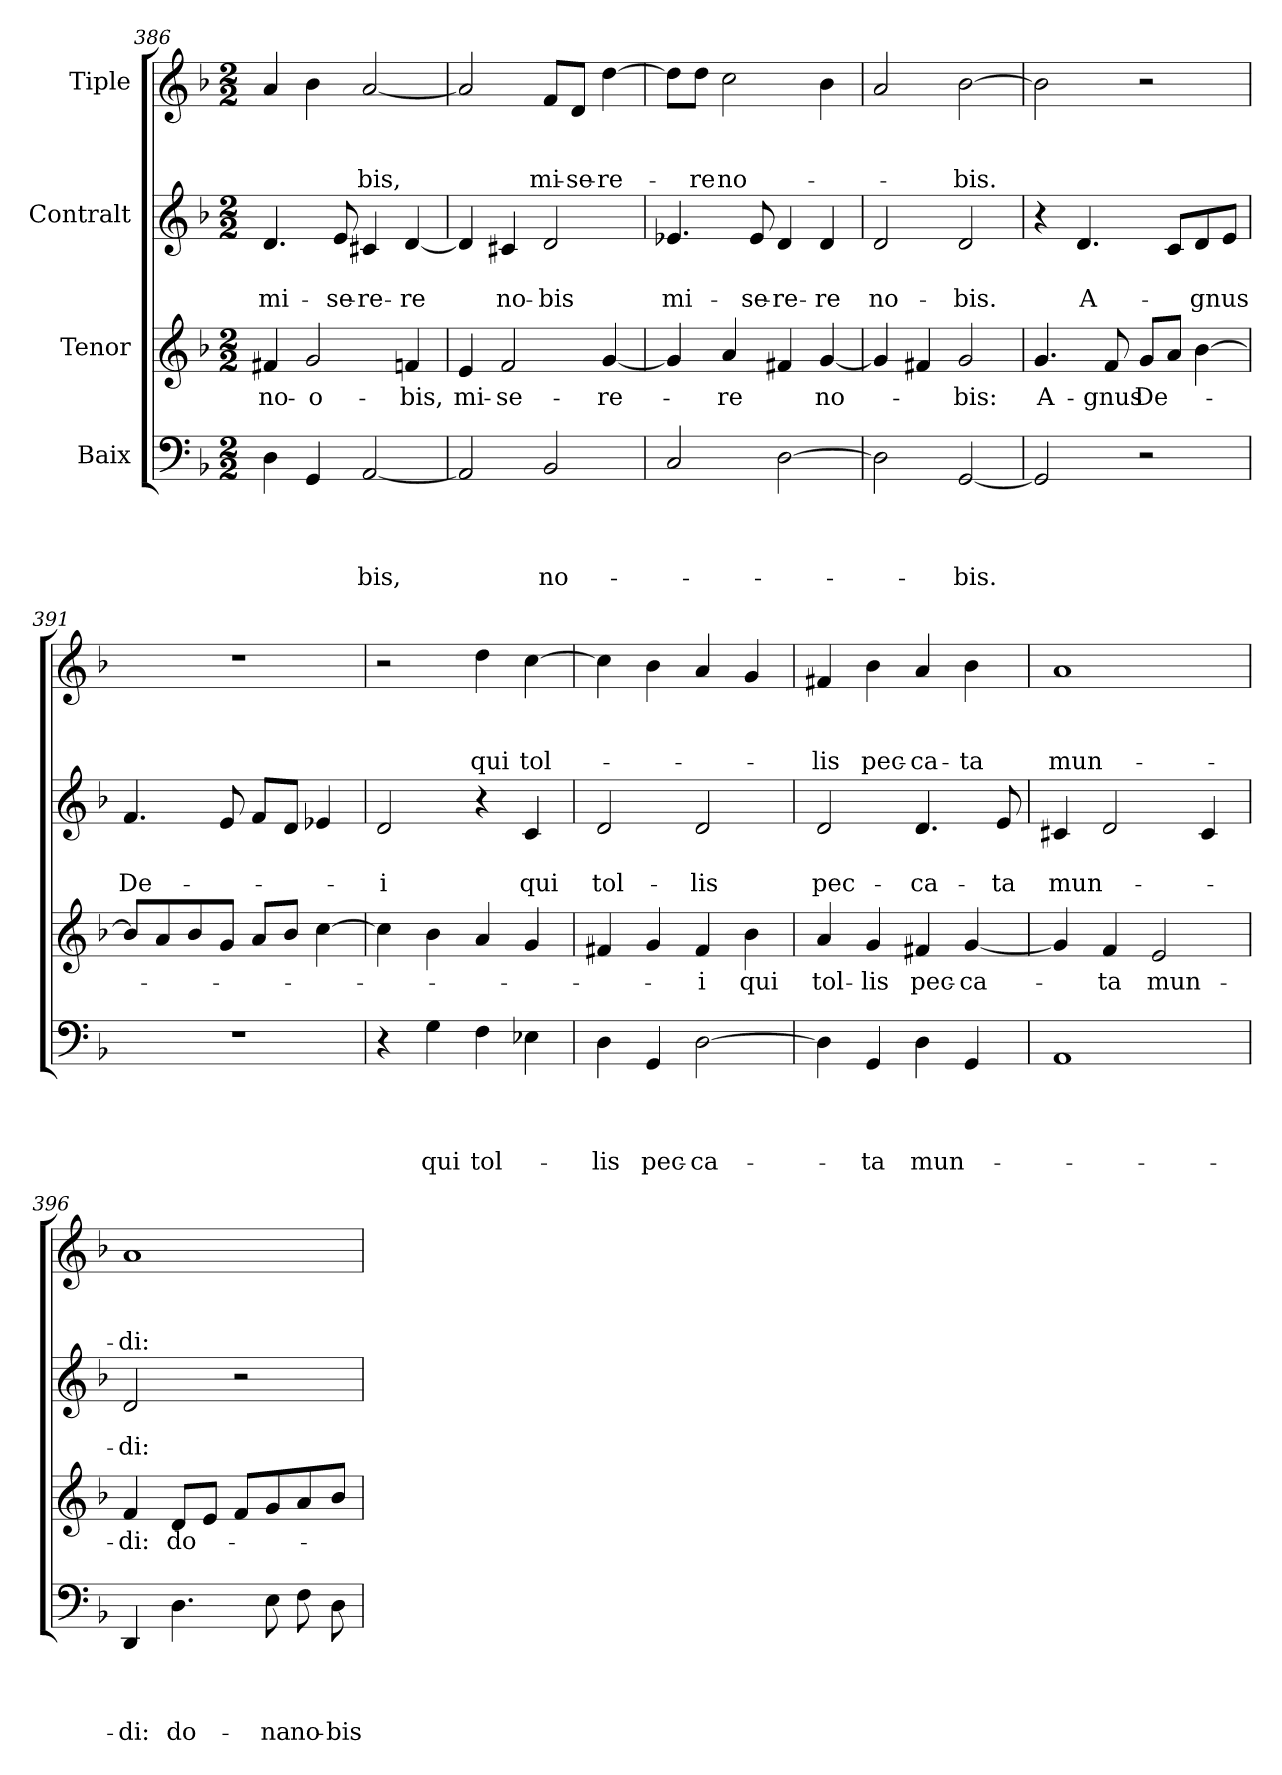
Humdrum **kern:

**kern	**text	**text	**text	**text	**kern	**text	**kern	**text	**text	**kern	**text	**text	**text
*part4	*part4	*part4	*part4	*part4	*part3	*part3	*part2	*part2	*part2	*part1	*part1	*part1	*part1
*staff4	*staff4	*staff4	*staff4	*staff4	*staff3	*staff3	*staff2	*staff2	*staff2	*staff1	*staff1	*staff1	*staff1
*I"Baix	*	*	*	*	*I"Tenor	*	*I"Contralt	*	*	*I"Tiple	*	*	*
*clefF4	*	*	*	*	*clefG2	*	*clefG2	*	*	*clefG2	*	*	*
*k[b-]	*	*	*	*	*k[b-]	*	*k[b-]	*	*	*k[b-]	*	*	*
*F:	*	*	*	*	*F:	*	*F:	*	*	*F:	*	*	*
*M2/2	*	*	*	*	*M2/2	*	*M2/2	*	*	*M2/2	*	*	*
=386	=386	=386	=386	=386	=386	=386	=386	=386	=386	=386	=386	=386	=386
!	!	!	!	!	!	!LO:LY:b	!	!	!LO:LY:b	!	!	!	!
4D\	.	.	.	.	4f#X/	no-	4.d/	.	mi-	4a/	.	.	.
!	!	!	!	!	!	!LO:LY:b	!	!	!	!	!	!	!
4GG/	.	.	.	.	2g/	-o-	.	.	.	4b-\	.	.	.
!	!	!	!	!	!	!	!	!	!LO:LY:b	!	!	!	!
.	.	.	.	.	.	.	8e/	.	-se-	.	.	.	.
!	!	!	!	!LO:LY:b	!	!	!	!	!LO:LY:b	!	!	!	!LO:LY:b
[<2AA/	.	.	.	-bis,	.	.	4c#X/	.	-re-	[<2a/	.	.	-bis,
!	!	!	!	!	!	!LO:LY:b	!	!	!LO:LY:b	!	!	!	!
.	.	.	.	.	4fn/	-bis,	[<4d/	.	-re	.	.	.	.
=387	=387	=387	=387	=387	=387	=387	=387	=387	=387	=387	=387	=387	=387
!	!	!	!	!	!	!LO:LY:b	!	!	!	!	!	!	!
2AA/]	.	.	.	.	4e/	mi-	4d/]	.	.	2a/]	.	.	.
!	!	!	!	!	!	!LO:LY:b	!	!	!LO:LY:b	!	!	!	!
.	.	.	.	.	2f/	-se-	4c#X/	.	no-	.	.	.	.
!	!	!	!	!LO:LY:b	!	!	!	!	!LO:LY:b	!	!	!	!LO:LY:b
2BB-/	.	.	.	no-	.	.	2d/	.	-bis	8f/L	.	.	mi-
!	!	!	!	!	!	!	!	!	!	!	!	!	!LO:LY:b
.	.	.	.	.	.	.	.	.	.	8d/J	.	.	-se-
!	!	!	!	!	!	!LO:LY:b	!	!	!	!	!	!	!LO:LY:b
.	.	.	.	.	[<4g/	-re-	.	.	.	[>4dd\	.	.	-re-
=388	=388	=388	=388	=388	=388	=388	=388	=388	=388	=388	=388	=388	=388
!	!	!	!	!	!	!	!	!	!LO:LY:b	!	!	!	!
2C/	.	.	.	.	4g/]	.	4.e-X/	.	mi-	8dd\L]	.	.	.
!	!	!	!	!	!	!	!	!	!	!	!	!	!LO:LY:b
.	.	.	.	.	.	.	.	.	.	8dd\J	.	.	-re
!	!	!	!	!	!	!LO:LY:b	!	!	!	!	!	!	!LO:LY:b
.	.	.	.	.	4a/	-re	.	.	.	2cc\	.	.	no-
!	!	!	!	!	!	!	!	!	!LO:LY:b	!	!	!	!
.	.	.	.	.	.	.	8e-/	.	-se-	.	.	.	.
!	!	!	!	!	!	!	!	!	!LO:LY:b	!	!	!	!
[>2D\	.	.	.	.	4f#X/	.	4d/	.	-re-	.	.	.	.
!	!	!	!	!	!	!LO:LY:b	!	!	!LO:LY:b	!	!	!	!
.	.	.	.	.	[<4g/	no-	4d/	.	-re	4b-\	.	.	.
=389	=389	=389	=389	=389	=389	=389	=389	=389	=389	=389	=389	=389	=389
!	!	!	!	!	!	!	!	!	!LO:LY:b	!	!	!	!
2D\]	.	.	.	.	4g/]	.	2d/	.	no-	2a/	.	.	.
.	.	.	.	.	4f#X/	.	.	.	.	.	.	.	.
!	!	!	!	!LO:LY:b	!	!LO:LY:b	!	!	!LO:LY:b	!	!	!	!LO:LY:b
[<2GG/	.	.	.	-bis.	2g/	-bis:	2d/	.	-bis.	[>2b-\	.	.	-bis.
=390	=390	=390	=390	=390	=390	=390	=390	=390	=390	=390	=390	=390	=390
!	!	!	!	!	!	!LO:LY:b	!	!	!	!	!	!	!
2GG/]	.	.	.	.	4.g/	A-	4r	.	.	2b-\]	.	.	.
!	!	!	!	!	!	!	!	!	!LO:LY:b	!	!	!	!
.	.	.	.	.	.	.	4.d/	.	A-	.	.	.	.
!	!	!	!	!	!	!LO:LY:b	!	!	!	!	!	!	!
.	.	.	.	.	8f/	-gnus	.	.	.	.	.	.	.
!	!	!	!	!	!	!LO:LY:b	!	!	!	!	!	!	!
2r	.	.	.	.	8g/L	De-	.	.	.	2r	.	.	.
.	.	.	.	.	8a/J	.	8c/L	.	.	.	.	.	.
!	!	!	!	!	!	!	!	!	!LO:LY:b	!	!	!	!
.	.	.	.	.	[>4b-\	.	8d/	.	-gnus	.	.	.	.
.	.	.	.	.	.	.	8e/J	.	.	.	.	.	.
!!LO:LB:g=z
=391	=391	=391	=391	=391	=391	=391	=391	=391	=391	=391	=391	=391	=391
!	!	!	!	!	!	!	!	!	!LO:LY:b	!	!	!	!
1r	.	.	.	.	8b-/L]	.	4.f/	.	De-	1r	.	.	.
.	.	.	.	.	8a/	.	.	.	.	.	.	.	.
.	.	.	.	.	8b-/	.	.	.	.	.	.	.	.
.	.	.	.	.	8g/J	.	8e/	.	.	.	.	.	.
.	.	.	.	.	8a/L	.	8f/L	.	.	.	.	.	.
.	.	.	.	.	8b-/J	.	8d/J	.	.	.	.	.	.
.	.	.	.	.	[>4cc\	.	4e-X/	.	.	.	.	.	.
=392	=392	=392	=392	=392	=392	=392	=392	=392	=392	=392	=392	=392	=392
!	!	!	!	!	!	!	!	!	!LO:LY:b	!	!	!	!
4r	.	.	.	.	4cc\]	.	2d/	.	-i	2r	.	.	.
!	!	!	!	!LO:LY:b	!	!	!	!	!	!	!	!	!
4G\	.	.	.	qui	4b-\	.	.	.	.	.	.	.	.
!	!	!	!	!LO:LY:b	!	!	!	!	!	!	!	!	!LO:LY:b
4F\	.	.	.	tol-	4a/	.	4r	.	.	4dd\	.	.	qui
!	!	!	!	!	!	!	!	!	!LO:LY:b	!	!	!	!LO:LY:b
4E-X\	.	.	.	.	4g/	.	4c/	.	qui	[>4cc\	.	.	tol-
=393	=393	=393	=393	=393	=393	=393	=393	=393	=393	=393	=393	=393	=393
!	!	!	!	!LO:LY:b	!	!	!	!	!LO:LY:b	!	!	!	!
4D\	.	.	.	-lis	4f#X/	.	2d/	.	tol-	4cc\]	.	.	.
!	!	!	!	!LO:LY:b	!	!	!	!	!	!	!	!	!
4GG/	.	.	.	pec-	4g/	.	.	.	.	4b-\	.	.	.
!	!	!	!	!LO:LY:b	!	!LO:LY:b	!	!	!LO:LY:b	!	!	!	!
[>2D\	.	.	.	-ca-	4f#/	-i	2d/	.	-lis	4a/	.	.	.
!	!	!	!	!	!	!LO:LY:b	!	!	!	!	!	!	!
.	.	.	.	.	4b-\	qui	.	.	.	4g/	.	.	.
=394	=394	=394	=394	=394	=394	=394	=394	=394	=394	=394	=394	=394	=394
!	!	!	!	!	!	!LO:LY:b	!	!	!LO:LY:b	!	!	!	!LO:LY:b
4D\]	.	.	.	.	4a/	tol-	2d/	.	pec-	4f#X/	.	.	-lis
!	!	!	!	!LO:LY:b	!	!LO:LY:b	!	!	!	!	!	!	!LO:LY:b
4GG/	.	.	.	-ta	4g/	-lis	.	.	.	4b-\	.	.	pec-
!	!	!	!	!LO:LY:b	!	!LO:LY:b	!	!	!LO:LY:b	!	!	!	!LO:LY:b
4D\	.	.	.	mun-	4f#X/	pec-	4.d/	.	-ca-	4a/	.	.	-ca-
!	!	!	!	!	!	!LO:LY:b	!	!	!	!	!	!	!LO:LY:b
4GG/	.	.	.	.	[<4g/	-ca-	.	.	.	4b-\	.	.	-ta
!	!	!	!	!	!	!	!	!	!LO:LY:b	!	!	!	!
.	.	.	.	.	.	.	8e/	.	-ta	.	.	.	.
=395	=395	=395	=395	=395	=395	=395	=395	=395	=395	=395	=395	=395	=395
!	!	!	!	!	!	!	!	!	!LO:LY:b	!	!	!	!LO:LY:b
1AA	.	.	.	.	4g/]	.	4c#X/	.	mun-	1a	.	.	mun-
!	!	!	!	!	!	!LO:LY:b	!	!	!	!	!	!	!
.	.	.	.	.	4f/	-ta	2d/	.	.	.	.	.	.
!	!	!	!	!	!	!LO:LY:b	!	!	!	!	!	!	!
.	.	.	.	.	2e/	mun-	.	.	.	.	.	.	.
.	.	.	.	.	.	.	4c#/	.	.	.	.	.	.
!!LO:LB:g=z
=396	=396	=396	=396	=396	=396	=396	=396	=396	=396	=396	=396	=396	=396
!	!	!	!	!LO:LY:b	!	!LO:LY:b	!	!	!LO:LY:b	!	!	!	!LO:LY:b
4DD/	.	.	.	-di:	4f/	-di:	2d/	.	-di:	1a	.	.	-di:
!	!	!	!	!LO:LY:b	!	!LO:LY:b	!	!	!	!	!	!	!
4.D\	.	.	.	do-	8d/L	do-	.	.	.	.	.	.	.
.	.	.	.	.	8e/J	.	.	.	.	.	.	.	.
.	.	.	.	.	8f/L	.	2r	.	.	.	.	.	.
!	!	!	!	!LO:LY:b	!	!	!	!	!	!	!	!	!
8E\	.	.	.	-na	8g/	.	.	.	.	.	.	.	.
!	!	!	!	!LO:LY:b	!	!	!	!	!	!	!	!	!
8F\	.	.	.	no-	8a/	.	.	.	.	.	.	.	.
!	!	!	!	!LO:LY:b	!	!	!	!	!	!	!	!	!
8D\	.	.	.	-bis	8b-/J	.	.	.	.	.	.	.	.
=	=	=	=	=	=	=	=	=	=	=	=	=	=
*-	*-	*-	*-	*-	*-	*-	*-	*-	*-	*-	*-	*-	*-
